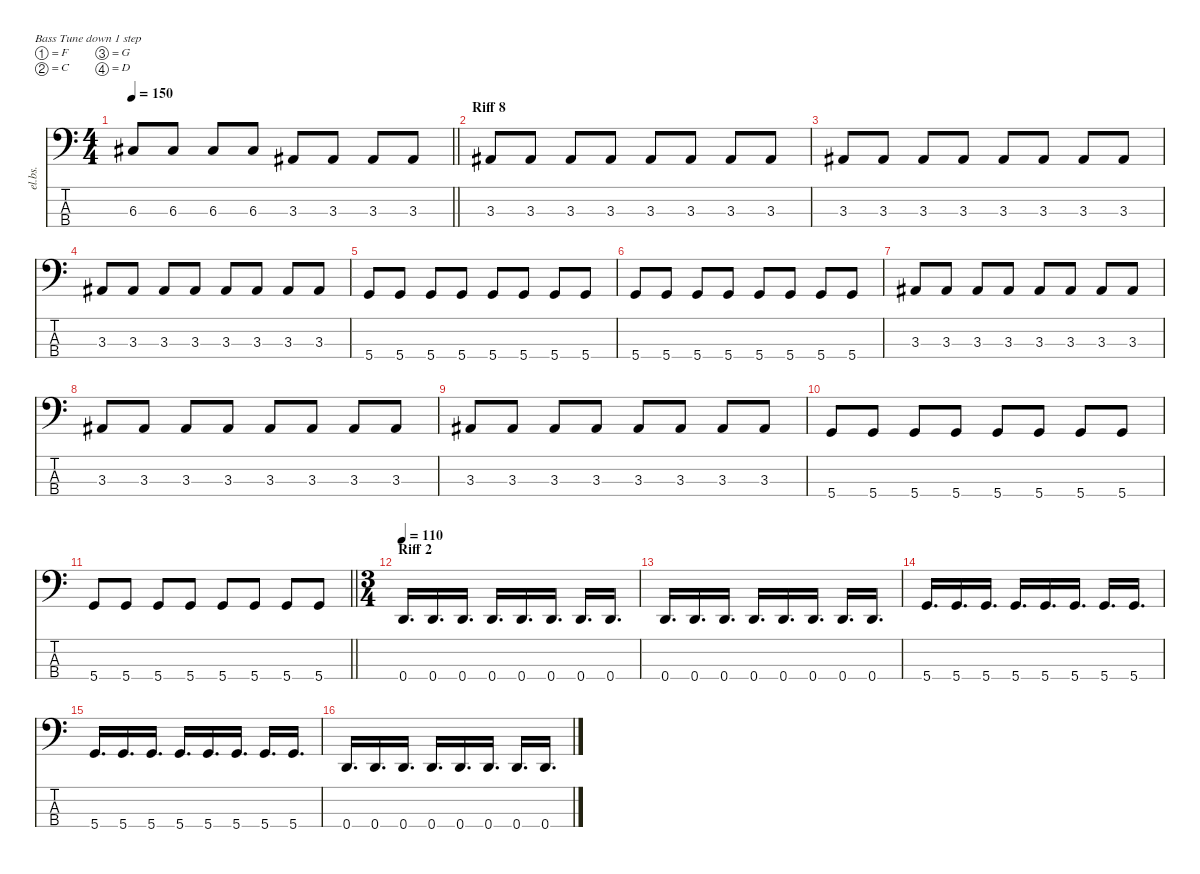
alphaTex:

\defaultSystemsLayout 4
\hideDynamics
\bracketExtendMode nobrackets
\otherSystemsTrackNameOrientation horizontal
\track ("Bass" "el.bs.") {instrument electricbassfinger}
\staff {score tabs}
\tuning (F2 C2 G1 D1)
\ts (4 4)
\tempo 150
\clef f4
\barLineRight lightlight
\ks c
6.3{acc #}.8{dy f} 6.3{acc #}.8 6.3{acc #}.8 6.3{acc #}.8 3.3{acc #}.8 3.3{acc #}.8 3.3{acc #}.8 3.3{acc #}.8 |
\section ("" "Riff 8")
3.3{acc #}.8 3.3{acc #}.8 3.3{acc #}.8 3.3{acc #}.8 3.3{acc #}.8 3.3{acc #}.8 3.3{acc #}.8 3.3{acc #}.8 |
3.3{acc #}.8 3.3{acc #}.8 3.3{acc #}.8 3.3{acc #}.8 3.3{acc #}.8 3.3{acc #}.8 3.3{acc #}.8 3.3{acc #}.8 |
3.3{acc #}.8 3.3{acc #}.8 3.3{acc #}.8 3.3{acc #}.8 3.3{acc #}.8 3.3{acc #}.8 3.3{acc #}.8 3.3{acc #}.8 |
5.4.8 5.4.8 5.4.8 5.4.8 5.4.8 5.4.8 5.4.8 5.4.8 |
5.4.8 5.4.8 5.4.8 5.4.8 5.4.8 5.4.8 5.4.8 5.4.8 |
3.3{acc #}.8 3.3{acc #}.8 3.3{acc #}.8 3.3{acc #}.8 3.3{acc #}.8 3.3{acc #}.8 3.3{acc #}.8 3.3{acc #}.8 |
3.3{acc #}.8 3.3{acc #}.8 3.3{acc #}.8 3.3{acc #}.8 3.3{acc #}.8 3.3{acc #}.8 3.3{acc #}.8 3.3{acc #}.8 |
3.3{acc #}.8 3.3{acc #}.8 3.3{acc #}.8 3.3{acc #}.8 3.3{acc #}.8 3.3{acc #}.8 3.3{acc #}.8 3.3{acc #}.8 |
5.4.8 5.4.8 5.4.8 5.4.8 5.4.8 5.4.8 5.4.8 5.4.8 |
\barLineRight lightlight
5.4.8 5.4.8 5.4.8 5.4.8 5.4.8 5.4.8 5.4.8 5.4.8 |
\ts (3 4)
\beaming (8 2 2 2 2)
\section ("" "Riff 2")
\tempo 110
0.4.16{d} 0.4.16{d} 0.4.16{d} 0.4.16{d} 0.4.16{d} 0.4.16{d} 0.4.16{d} 0.4.16{d} |
0.4.16{d} 0.4.16{d} 0.4.16{d} 0.4.16{d} 0.4.16{d} 0.4.16{d} 0.4.16{d} 0.4.16{d} |
5.4.16{d} 5.4.16{d} 5.4.16{d} 5.4.16{d} 5.4.16{d} 5.4.16{d} 5.4.16{d} 5.4.16{d} |
5.4.16{d} 5.4.16{d} 5.4.16{d} 5.4.16{d} 5.4.16{d} 5.4.16{d} 5.4.16{d} 5.4.16{d} |
0.4.16{d} 0.4.16{d} 0.4.16{d} 0.4.16{d} 0.4.16{d} 0.4.16{d} 0.4.16{d} 0.4.16{d}
